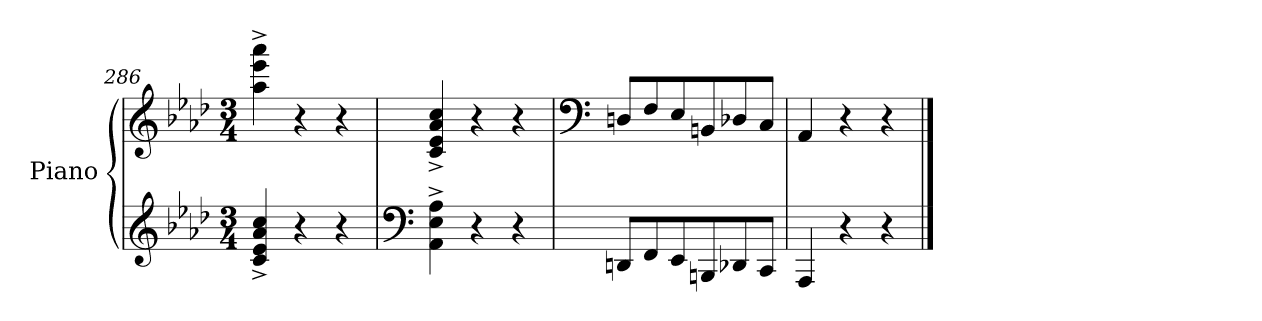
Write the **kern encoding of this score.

**kern	**kern
*part1	*part1
*staff2	*staff1
*I"Piano	*
*I'Pno	*
*clefG2	*clefG2
*k[b-e-a-d-]	*k[b-e-a-d-]
*M3/4	*M3/4
*MM315	*MM315
=286	=286
4c/^ 4e-/^ 4a-/^ 4cc/^	4aa-\^ 4eee-\^ 4aaa-\^
4r	4r
4r	4r
=287	=287
*clefF4	*
*	*MM318
4AA-\^ 4E-\^ 4A-\^	4c/^ 4e-/^ 4a-/^ 4cc/^
4r	4r
4r	4r
=288	=288
*	*clefF4
*	*MM321
8DDn/L	8Dn/L
8FF/	8F/
8EE-/	8E-/
8BBBn/	8BBn/
8DD-X/	8D-X/
8CC/J	8C/J
=289	=289
*	*MM324
4AAA-/	4AA-/
4r	4r
4r	4r
==	==
*-	*-
